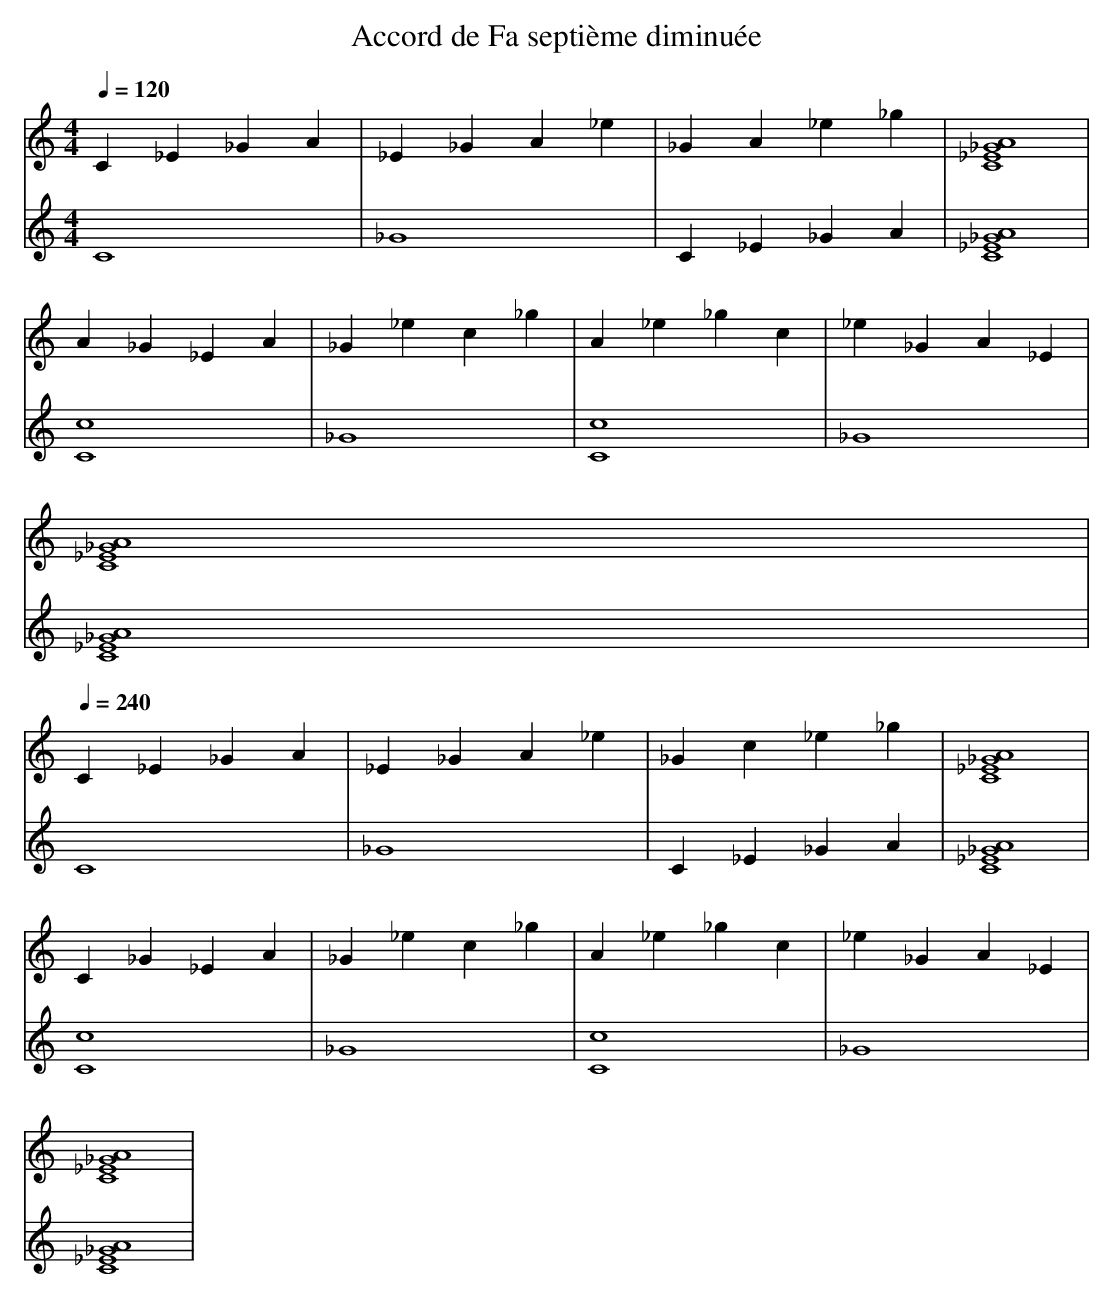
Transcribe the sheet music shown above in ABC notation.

X:1
T:Accord de Fa septième diminuée
M: 4/4
L: 1/4
Q:1/4=120
K:C
V:1
C _E _G A | _E _G A _e | _G A _e _g | [C4 _E4 _G4 A4] |
A _G _E A | _G _e c _g | A _e _g c | _e _G A _E |
[C4 _E4 _G4 A4] |
Q:1/4=240
C _E _G A | _E _G A _e | _G c _e _g | [C4 _E4 _G4 A4] |
C _G _E A | _G _e c _g | A _e _g c | _e _G A _E |
[C4 _E4 _G4 A4] |
V:2
C4 | _G4 | C _E _G A | [C4 _E4 _G4 A4] |
[C4 c4] | _G4 | [C4 c4] | _G4 |
[C4 _E4 _G4 A4] |
Q:1/4=240
C4 | _G4 | C _E _G A | [C4 _E4 _G4 A4] |
[C4 c4] | _G4 | [C4 c4] | _G4 |
[C4 _E4 _G4 A4] |
